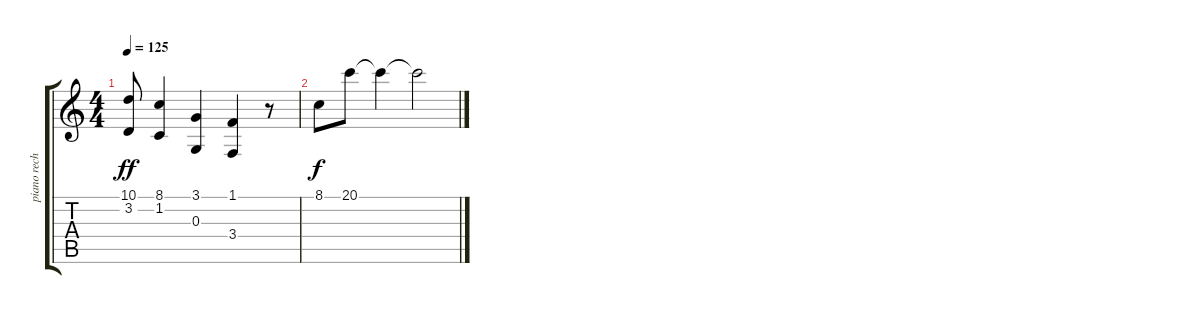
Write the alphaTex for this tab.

\track ("piano rechterhand" "piano rech") {instrument acousticgrandpiano}
\staff {score tabs}
\tuning (E4 B3 G3 D3 A2 E2) {hide}
\ts (4 4)
\tempo 125
\clef g2
\ks c
(10.1{t} 3.2{t}).8{dy ff} (8.1 1.2).4 (3.1 0.3).4 (1.1 3.4).4 r.8 |
8.1.8{dy f} 20.1.8 20.1{t}.4 20.1{t}.2
